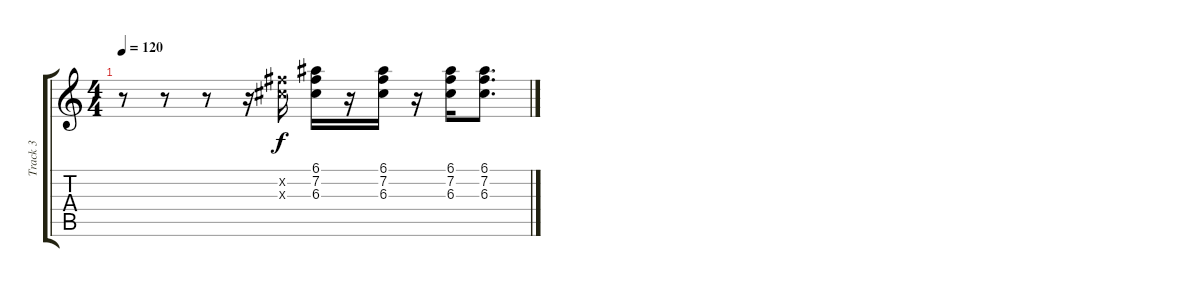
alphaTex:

\track ("Track 3" "Track 3") {instrument electricguitarjazz}
\staff {score tabs}
\tuning (E4 B3 G3 D3 A2 D2) {hide}
\ts (4 4)
\tempo 120
\clef g2
\ks c
r.8{dy f} r.8 r.8 r.16 (7.2{x} 6.3{x}).16 (6.1 7.2 6.3).16 r.16 (6.1 7.2 6.3).16 r.16 (6.1 7.2 6.3).16 (6.1 7.2 6.3).8{d}
